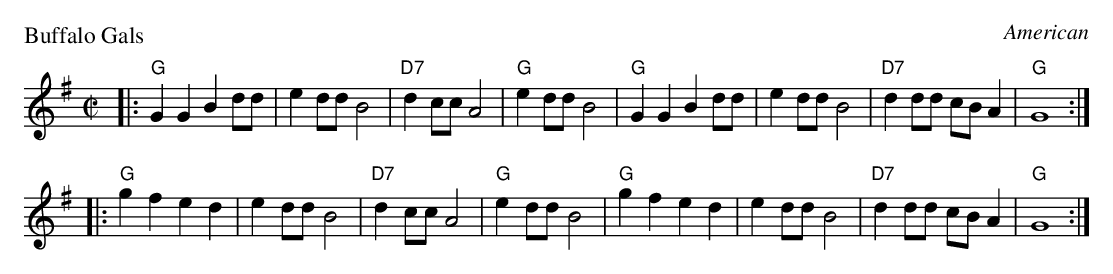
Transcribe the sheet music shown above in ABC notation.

X:1
P: Buffalo Gals
O: American
M: C|
L: 1/8
K: G
|: "G"G2G2 B2dd | e2dd B4 | "D7"d2cc A4 | "G" e2dd B4 \
|  "G"G2G2 B2dd | e2dd B4 | "D7"d2dd cBA2 | "G"G8 :|
|: "G"g2f2 e2d2 | e2dd B4 | "D7"d2cc A4 | "G" e2dd B4 \
|  "G"g2f2 e2d2 | e2dd B4 | "D7"d2dd cBA2 | "G"G8 :|
